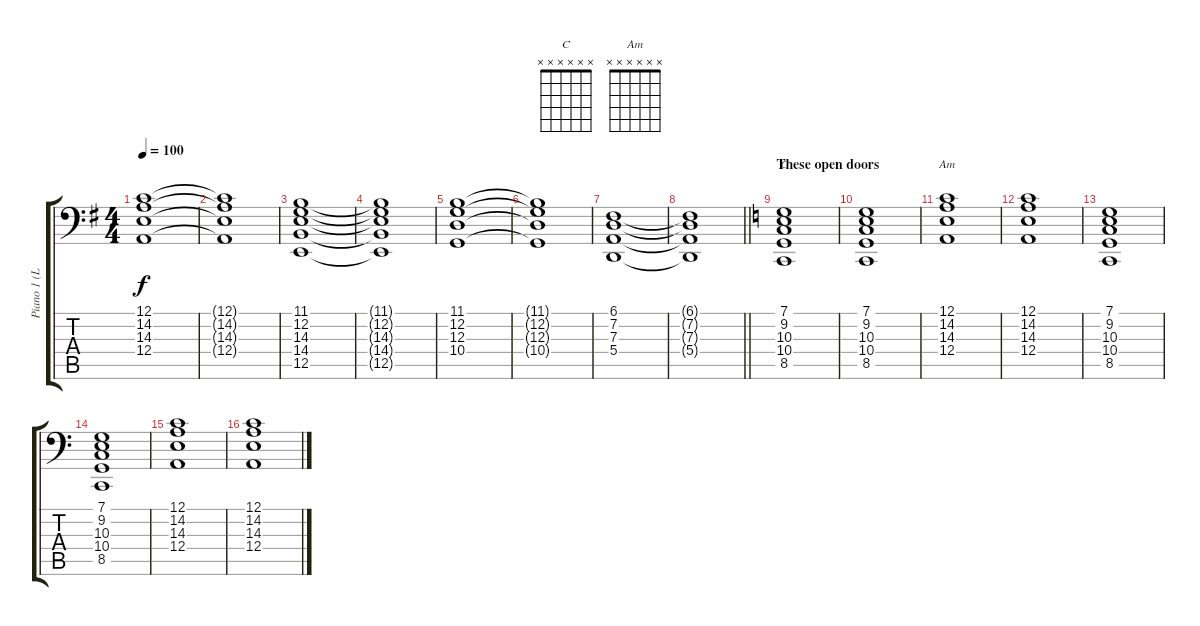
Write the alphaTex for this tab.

\track ("Piano 1 (Left Hand)" "Piano 1 (L") {instrument brightacousticpiano}
\staff {score tabs}
\tuning (C3 G2 D2 A1 E1 B0) {hide}
\chord ("C" x x x x x x)
\chord ("Am" x x x x x x)
\ts (4 4)
\tempo 100
\clef f4
\ks g
(12.1 14.2 14.3 12.4).1{dy f} |
(12.1{t} 14.2{t} 14.3{t} 12.4{t}).1 |
(11.1 12.2 14.3 14.4 12.5).1 |
(11.1{t} 12.2{t} 14.3{t} 14.4{t} 12.5{t}).1 |
(11.1 12.2 12.3 10.4).1 |
(11.1{t} 12.2{t} 12.3{t} 10.4{t}).1 |
(6.1 7.2 7.3 5.4).1 |
\barLineRight lightlight
(6.1{t} 7.2{t} 7.3{t} 5.4{t}).1 |
\section ("" "These open doors")
\ks c
(7.1 9.2 10.3 10.4 8.5).1{ch "C"} |
(7.1 9.2 10.3 10.4 8.5).1 |
(12.1 14.2 14.3 12.4).1{ch "Am"} |
(12.1 14.2 14.3 12.4).1 |
(7.1 9.2 10.3 10.4 8.5).1 |
(7.1 9.2 10.3 10.4 8.5).1 |
(12.1 14.2 14.3 12.4).1 |
(12.1 14.2 14.3 12.4).1
